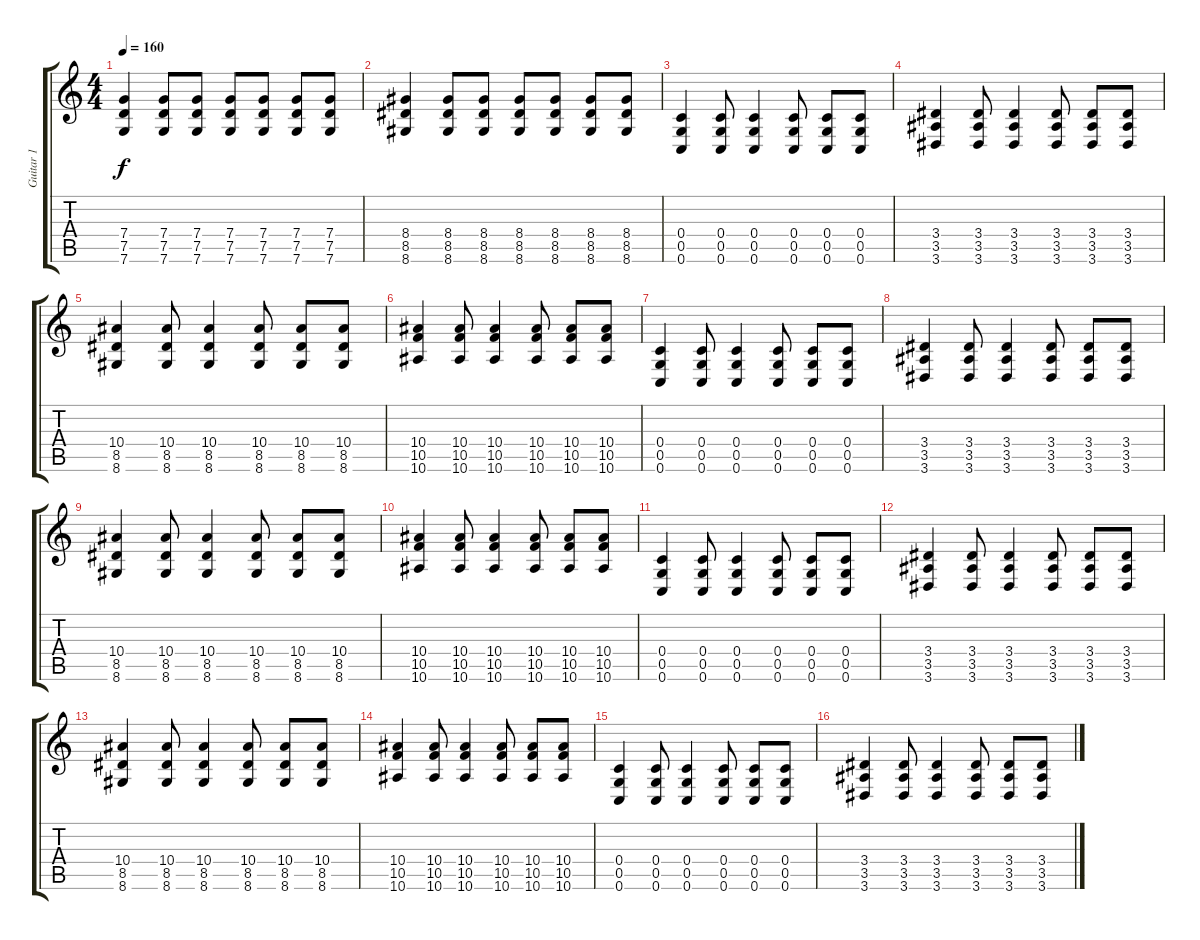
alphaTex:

\track ("Guitar 1" "Guitar 1") {instrument overdrivenguitar}
\staff {score tabs}
\tuning (C4 A3 F3 C3 G2 C2) {hide}
\ts (4 4)
\tempo 160
\clef g2
\ks c
(7.4 7.5 7.6).4{dy f} (7.4 7.5 7.6).8 (7.4 7.5 7.6).8 (7.4 7.5 7.6).8 (7.4 7.5 7.6).8 (7.4 7.5 7.6).8 (7.4 7.5 7.6).8 |
(8.4 8.5 8.6).4 (8.4 8.5 8.6).8 (8.4 8.5 8.6).8 (8.4 8.5 8.6).8 (8.4 8.5 8.6).8 (8.4 8.5 8.6).8 (8.4 8.5 8.6).8 |
\section ("" "")
(0.4 0.5 0.6).4 (0.4 0.5 0.6).8 (0.4 0.5 0.6).4 (0.4 0.5 0.6).8 (0.4 0.5 0.6).8 (0.4 0.5 0.6).8 |
(3.4 3.5 3.6).4 (3.4 3.5 3.6).8 (3.4 3.5 3.6).4 (3.4 3.5 3.6).8 (3.4 3.5 3.6).8 (3.4 3.5 3.6).8 |
(10.4 8.5 8.6).4 (10.4 8.5 8.6).8 (10.4 8.5 8.6).4 (10.4 8.5 8.6).8 (10.4 8.5 8.6).8 (10.4 8.5 8.6).8 |
(10.4 10.5 10.6).4 (10.4 10.5 10.6).8 (10.4 10.5 10.6).4 (10.4 10.5 10.6).8 (10.4 10.5 10.6).8 (10.4 10.5 10.6).8 |
(0.4 0.5 0.6).4 (0.4 0.5 0.6).8 (0.4 0.5 0.6).4 (0.4 0.5 0.6).8 (0.4 0.5 0.6).8 (0.4 0.5 0.6).8 |
(3.4 3.5 3.6).4 (3.4 3.5 3.6).8 (3.4 3.5 3.6).4 (3.4 3.5 3.6).8 (3.4 3.5 3.6).8 (3.4 3.5 3.6).8 |
(10.4 8.5 8.6).4 (10.4 8.5 8.6).8 (10.4 8.5 8.6).4 (10.4 8.5 8.6).8 (10.4 8.5 8.6).8 (10.4 8.5 8.6).8 |
(10.4 10.5 10.6).4 (10.4 10.5 10.6).8 (10.4 10.5 10.6).4 (10.4 10.5 10.6).8 (10.4 10.5 10.6).8 (10.4 10.5 10.6).8 |
(0.4 0.5 0.6).4 (0.4 0.5 0.6).8 (0.4 0.5 0.6).4 (0.4 0.5 0.6).8 (0.4 0.5 0.6).8 (0.4 0.5 0.6).8 |
(3.4 3.5 3.6).4 (3.4 3.5 3.6).8 (3.4 3.5 3.6).4 (3.4 3.5 3.6).8 (3.4 3.5 3.6).8 (3.4 3.5 3.6).8 |
(10.4 8.5 8.6).4 (10.4 8.5 8.6).8 (10.4 8.5 8.6).4 (10.4 8.5 8.6).8 (10.4 8.5 8.6).8 (10.4 8.5 8.6).8 |
(10.4 10.5 10.6).4 (10.4 10.5 10.6).8 (10.4 10.5 10.6).4 (10.4 10.5 10.6).8 (10.4 10.5 10.6).8 (10.4 10.5 10.6).8 |
(0.4 0.5 0.6).4 (0.4 0.5 0.6).8 (0.4 0.5 0.6).4 (0.4 0.5 0.6).8 (0.4 0.5 0.6).8 (0.4 0.5 0.6).8 |
(3.4 3.5 3.6).4 (3.4 3.5 3.6).8 (3.4 3.5 3.6).4 (3.4 3.5 3.6).8 (3.4 3.5 3.6).8 (3.4 3.5 3.6).8
